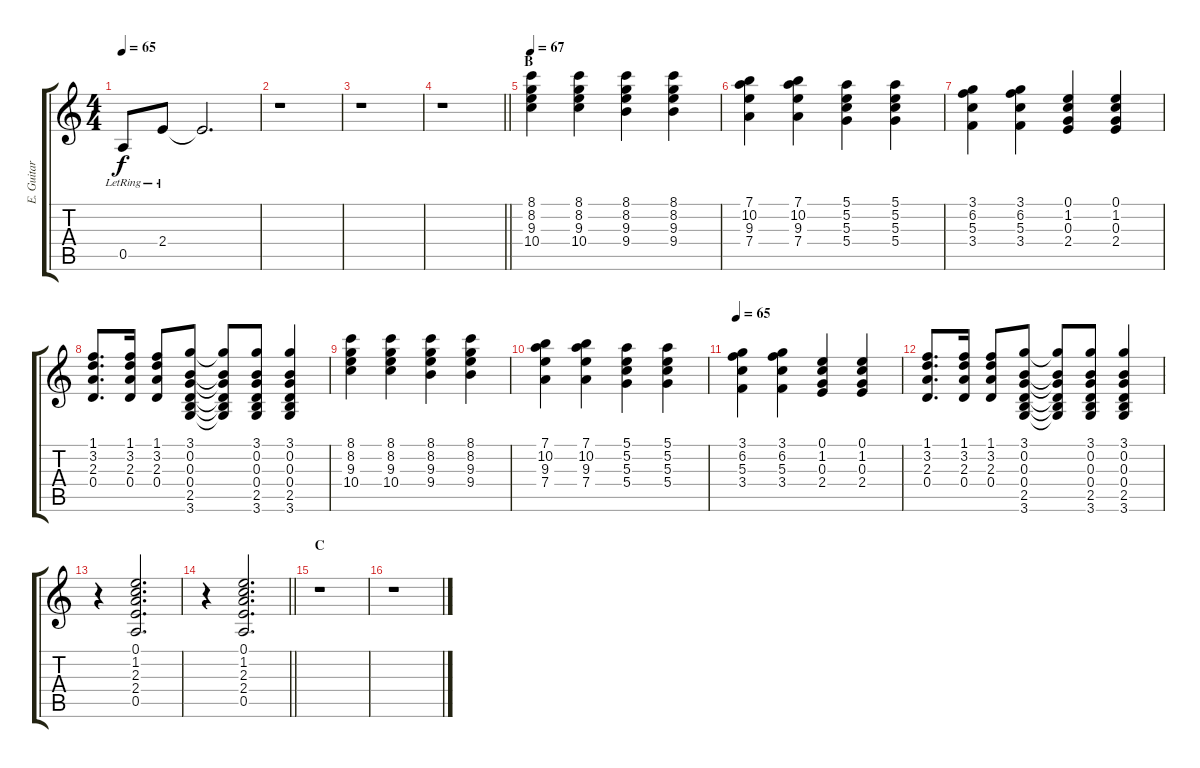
\track ("E. Guitar" "E. Guitar") {instrument electricguitarclean}
\staff {score tabs}
\tuning (E4 B3 G3 D3 A2 E2) {hide}
\ts (4 4)
\tempo 65
\clef g2
\ks c
0.5{lr}.8{dy f} 2.4{lr}.8 2.4{t}.2{d} |
r.1 |
r.1 |
\barLineRight lightlight
r.1 |
\section ("" "B")
\tempo 67
(8.1 8.2 9.3 10.4).4 (8.1 8.2 9.3 10.4).4 (8.1 8.2 9.3 9.4).4 (8.1 8.2 9.3 9.4).4 |
(7.1 10.2 9.3 7.4).4 (7.1 10.2 9.3 7.4).4 (5.1 5.2 5.3 5.4).4 (5.1 5.2 5.3 5.4).4 |
(3.1 6.2 5.3 3.4).4 (3.1 6.2 5.3 3.4).4 (0.1 1.2 0.3 2.4).4 (0.1 1.2 0.3 2.4).4 |
(1.1 3.2 2.3 0.4).8{d} (1.1 3.2 2.3 0.4).16 (1.1 3.2 2.3 0.4).8 (3.1 0.2 0.3 0.4 2.5 3.6).8 (3.1{t} 0.2{t} 0.3{t} 0.4{t} 2.5{t} 3.6{t}).8 (3.1 0.2 0.3 0.4 2.5 3.6).8 (3.1 0.2 0.3 0.4 2.5 3.6).4 |
(8.1 8.2 9.3 10.4).4 (8.1 8.2 9.3 10.4).4 (8.1 8.2 9.3 9.4).4 (8.1 8.2 9.3 9.4).4 |
(7.1 10.2 9.3 7.4).4 (7.1 10.2 9.3 7.4).4 (5.1 5.2 5.3 5.4).4 (5.1 5.2 5.3 5.4).4 |
\tempo 65
(3.1 6.2 5.3 3.4).4 (3.1 6.2 5.3 3.4).4 (0.1 1.2 0.3 2.4).4 (0.1 1.2 0.3 2.4).4 |
(1.1 3.2 2.3 0.4).8{d} (1.1 3.2 2.3 0.4).16 (1.1 3.2 2.3 0.4).8 (3.1 0.2 0.3 0.4 2.5 3.6).8 (3.1{t} 0.2{t} 0.3{t} 0.4{t} 2.5{t} 3.6{t}).8 (3.1 0.2 0.3 0.4 2.5 3.6).8 (3.1 0.2 0.3 0.4 2.5 3.6).4 |
r.4 (0.1 1.2 2.3 2.4 0.5).2{d} |
\barLineRight lightlight
r.4 (0.1 1.2 2.3 2.4 0.5).2{d} |
\section ("" "C")
r.1 |
r.1
